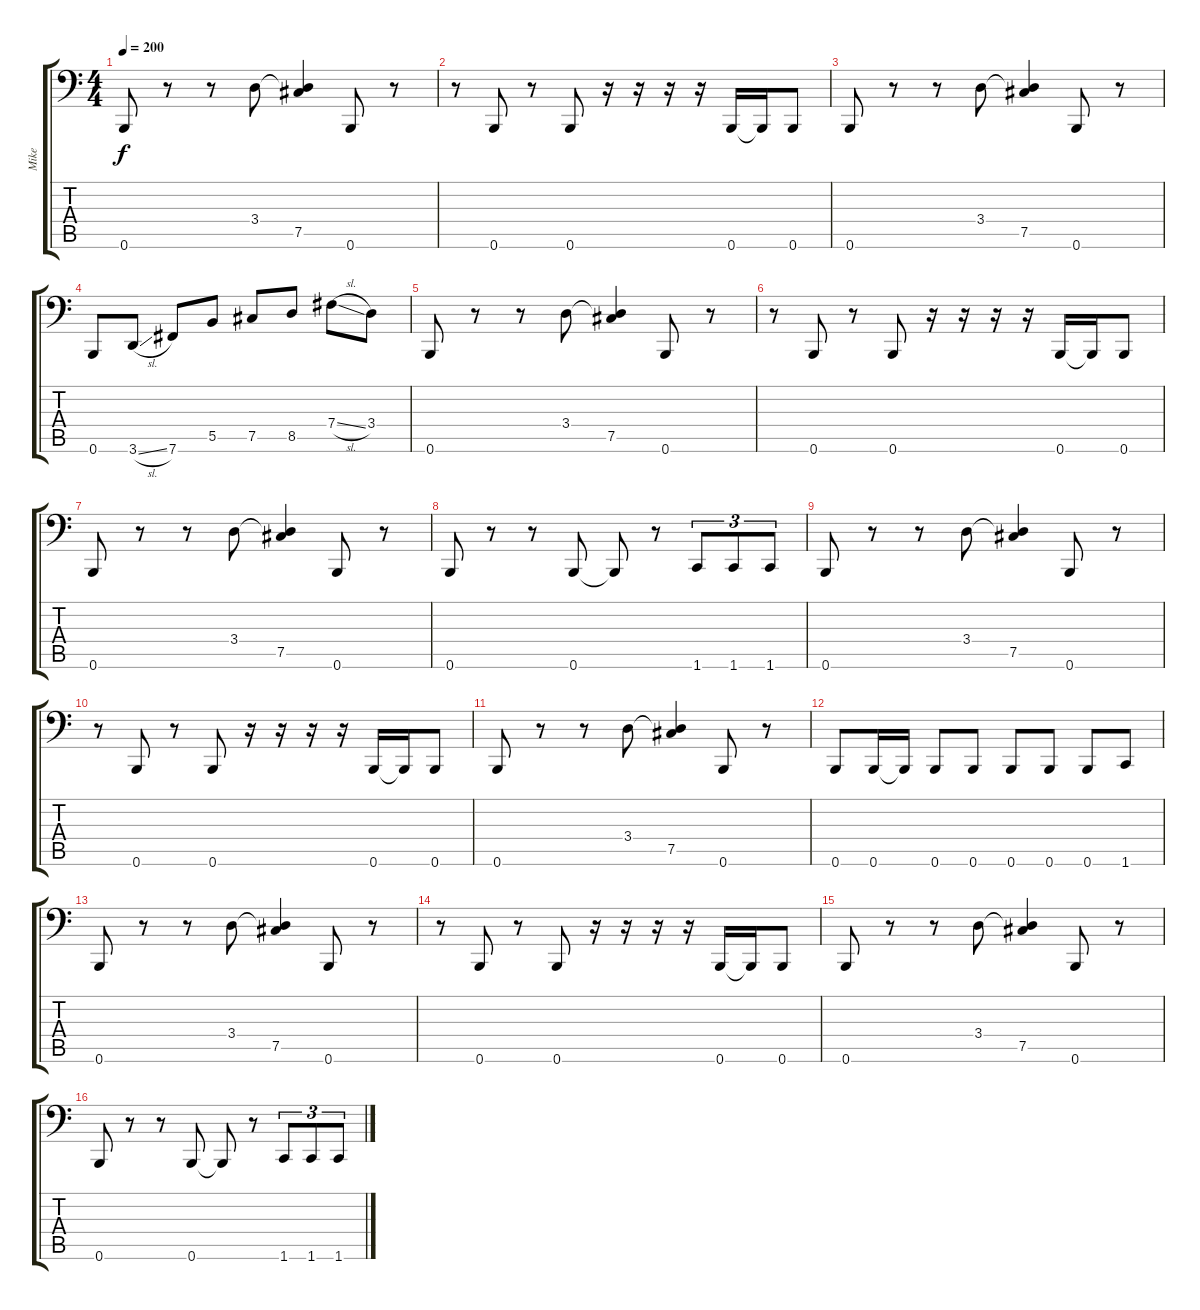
\track ("Mike" "Mike") {instrument electricbassfinger}
\staff {score tabs}
\tuning (Db3 Ab2 E2 B1 Gb1 B0) {hide}
\ts (4 4)
\tempo 200
\clef f4
\ks c
0.6.8{dy f} r.8 r.8 3.4.8 (3.4{t} 7.5).4 0.6.8 r.8 |
r.8 0.6.8 r.8 0.6.8 r.16 r.16 r.16 r.16 0.6.16 0.6{t}.16 0.6.8 |
0.6.8 r.8 r.8 3.4.8 (3.4{t} 7.5).4 0.6.8 r.8 |
0.6.8 3.6{sl}.8 7.6.8 5.5.8 7.5.8 8.5.8 7.4{sl}.8 3.4.8 |
0.6.8 r.8 r.8 3.4.8 (3.4{t} 7.5).4 0.6.8 r.8 |
r.8 0.6.8 r.8 0.6.8 r.16 r.16 r.16 r.16 0.6.16 0.6{t}.16 0.6.8 |
0.6.8 r.8 r.8 3.4.8 (3.4{t} 7.5).4 0.6.8 r.8 |
0.6.8 r.8 r.8 0.6.8 0.6{t}.8 r.8 1.6.8{tu (3 2)} 1.6.8{tu (3 2)} 1.6.8{tu (3 2)} |
0.6.8 r.8 r.8 3.4.8 (3.4{t} 7.5).4 0.6.8 r.8 |
r.8 0.6.8 r.8 0.6.8 r.16 r.16 r.16 r.16 0.6.16 0.6{t}.16 0.6.8 |
0.6.8 r.8 r.8 3.4.8 (3.4{t} 7.5).4 0.6.8 r.8 |
0.6.8 0.6.16 0.6{t}.16 0.6.8 0.6.8 0.6.8 0.6.8 0.6.8 1.6.8 |
0.6.8 r.8 r.8 3.4.8 (3.4{t} 7.5).4 0.6.8 r.8 |
r.8 0.6.8 r.8 0.6.8 r.16 r.16 r.16 r.16 0.6.16 0.6{t}.16 0.6.8 |
0.6.8 r.8 r.8 3.4.8 (3.4{t} 7.5).4 0.6.8 r.8 |
0.6.8 r.8 r.8 0.6.8 0.6{t}.8 r.8 1.6.8{tu (3 2)} 1.6.8{tu (3 2)} 1.6.8{tu (3 2)}
